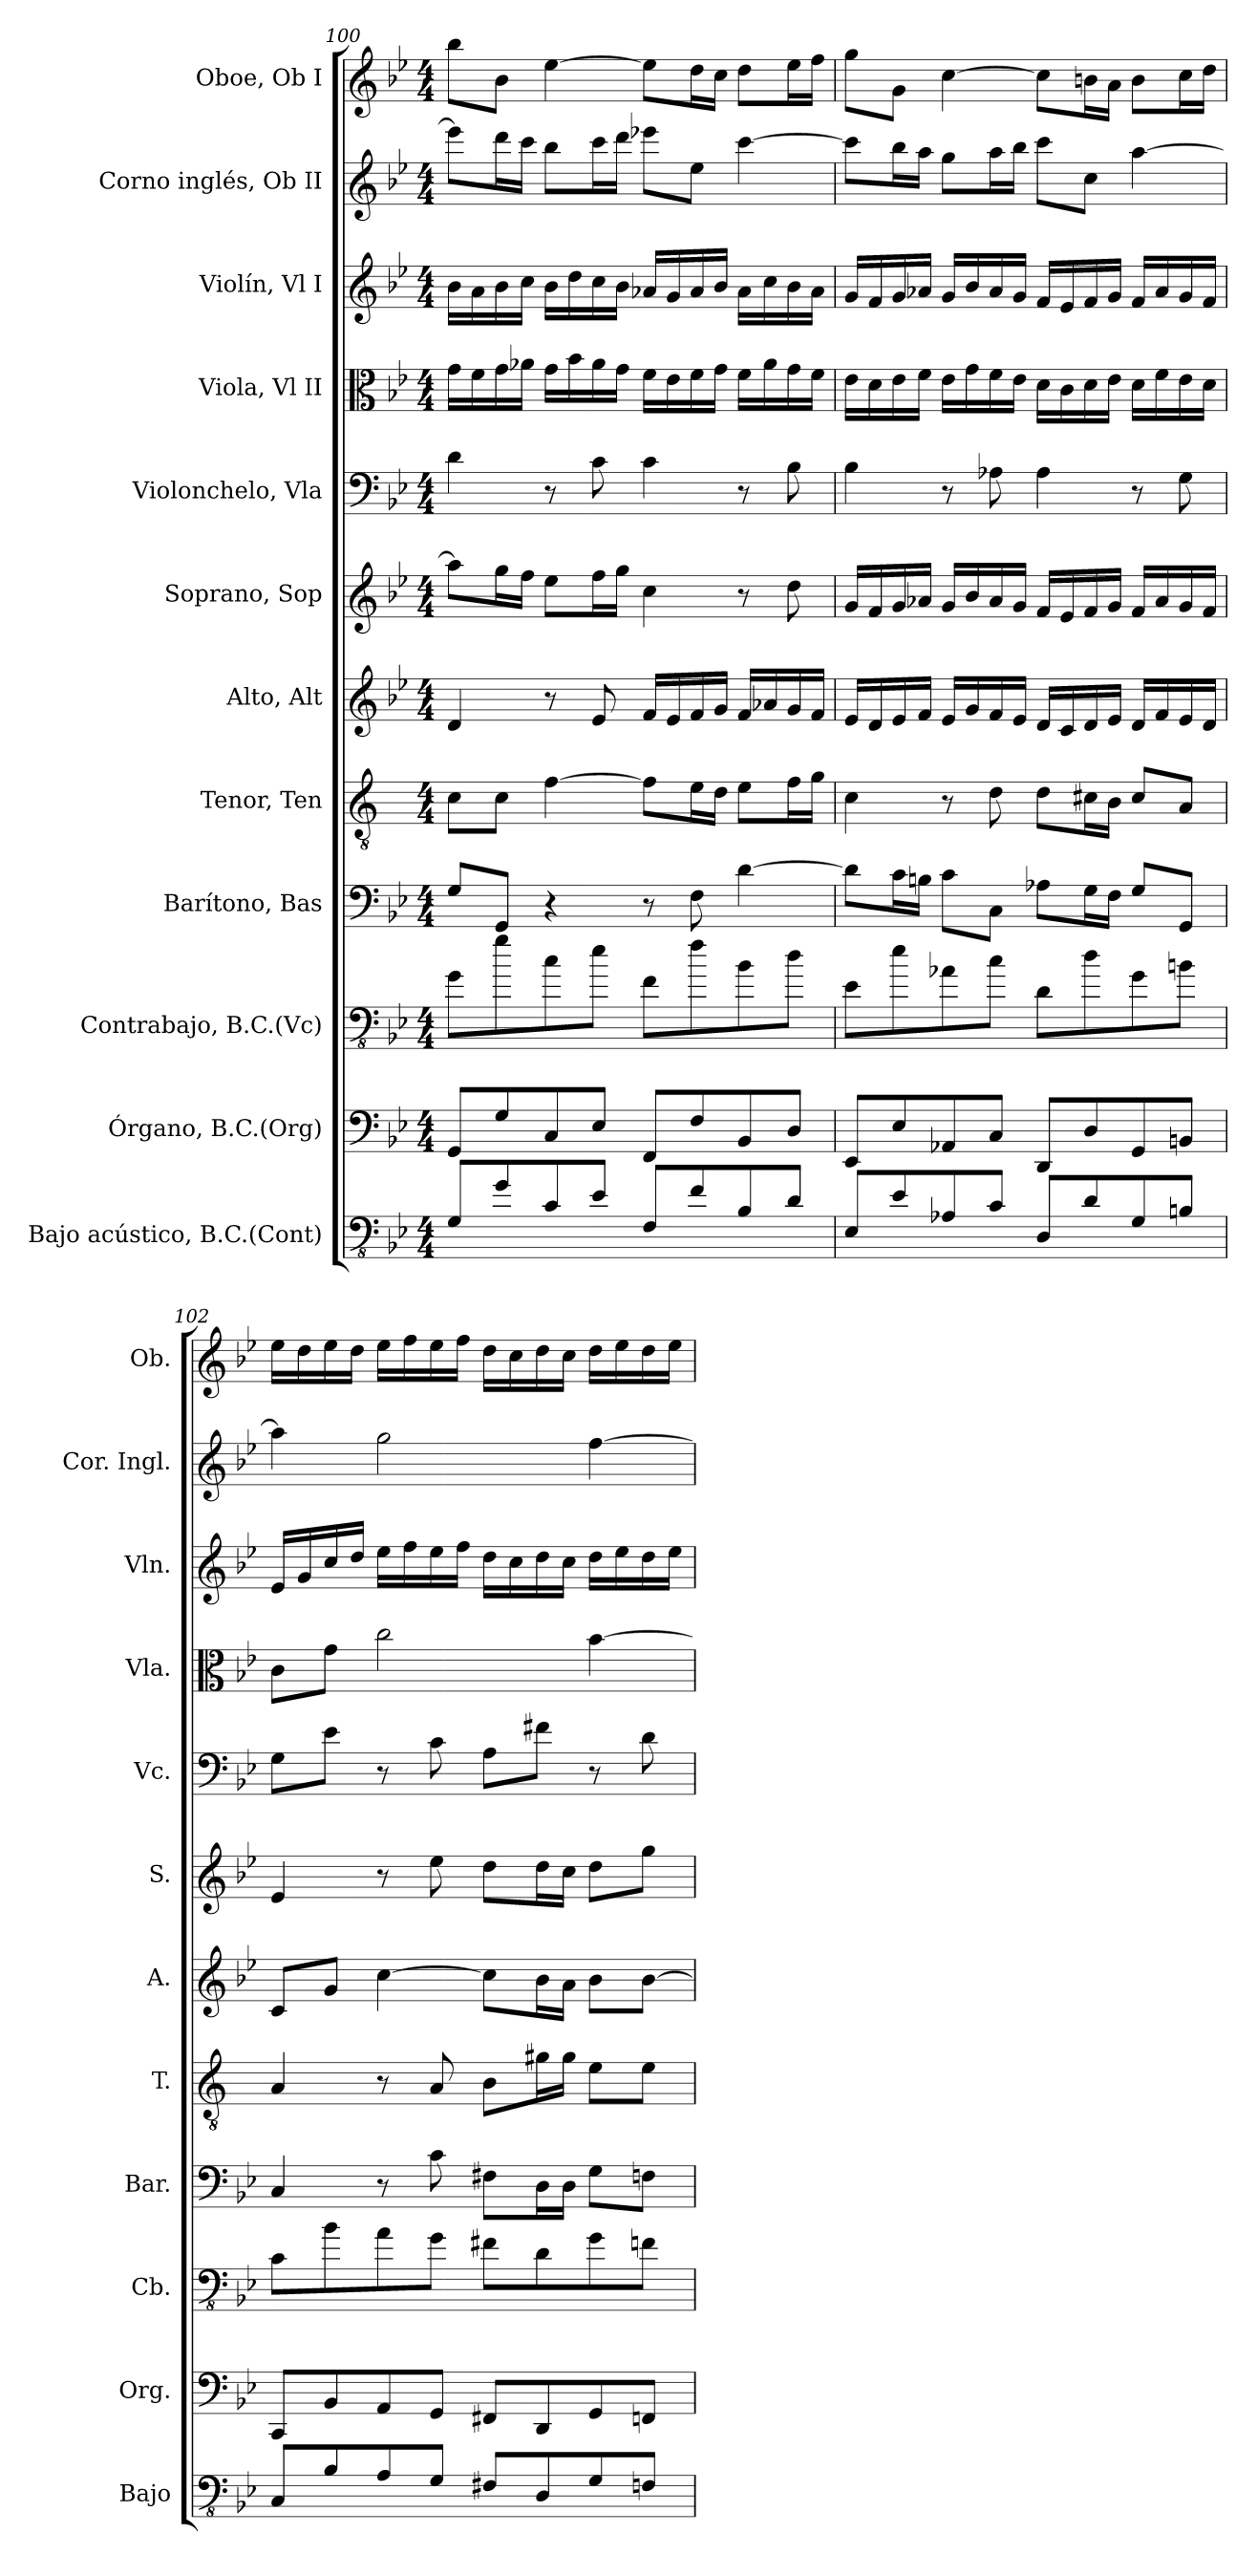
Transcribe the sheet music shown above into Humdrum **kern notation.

**kern	**kern	**kern	**kern	**kern	**kern	**kern	**kern	**kern	**kern	**kern	**kern
*part12	*part11	*part10	*part9	*part8	*part7	*part6	*part5	*part4	*part3	*part2	*part1
*staff12	*staff11	*staff10	*staff9	*staff8	*staff7	*staff6	*staff5	*staff4	*staff3	*staff2	*staff1
*I"Bajo acústico, B.C.(Cont)	*I"Órgano, B.C.(Org)	*I"Contrabajo, B.C.(Vc)	*I"Barítono, Bas	*I"Tenor, Ten	*I"Alto, Alt	*I"Soprano, Sop	*I"Violonchelo, Vla	*I"Viola, Vl II	*I"Violín, Vl I	*I"Corno inglés, Ob II	*I"Oboe, Ob I
*I'Bajo	*I'Org.	*I'Cb.	*I'Bar.	*I'T.	*I'A.	*I'S.	*I'Vc.	*I'Vla.	*I'Vln.	*I'Cor. Ingl.	*I'Ob.
*clefFv4	*clefF4	*clefFv4	*clefF4	*clefGv2	*clefG2	*clefG2	*clefF4	*clefC3	*clefG2	*clefG2	*clefG2
*ITrd7c12	*	*ITrd7c12	*	*ITrd1c2	*	*	*	*	*	*ITrd4c7	*
*k[b-e-]	*k[b-e-]	*k[b-e-]	*k[b-e-]	*k[b-e-]	*k[b-e-]	*k[b-e-]	*k[b-e-]	*k[b-e-]	*k[b-e-]	*k[b-e-a-]	*k[b-e-]
*M4/4	*M4/4	*M4/4	*M4/4	*M4/4	*M4/4	*M4/4	*M4/4	*M4/4	*M4/4	*M4/4	*M4/4
=100	=100	=100	=100	=100	=100	=100	=100	=100	=100	=100	=100
8GGG/L	8GG/L	8GG\L	8G/L	8B-\L	4d/	8aa\L]	4d\	16g\LL	16b-\LL	8aa\L]	8bb-\L
.	.	.	.	.	.	.	.	16f\	16a\	.	.
8GG/	8G/	8G\	8GG/J	8B-\J	.	16gg\L	.	16g\	16b-\	16gg\L	8b-\J
.	.	.	.	.	.	16ff\JJ	.	16a-X\JJ	16cc\JJ	16ff\JJ	.
8CC/	8C/	8C\	4r	[4e-\	8r	8ee-\L	8r	16g\LL	16b-\LL	8ee-\L	[4ee-\
.	.	.	.	.	.	.	.	16b-\	16dd\	.	.
8EE-/J	8E-/J	8E-\J	.	.	8e-/	16ff\L	8c\	16a-\	16cc\	16ff\L	.
.	.	.	.	.	.	16gg\JJ	.	16g\JJ	16b-\JJ	16gg\JJ	.
8FFF/L	8FF/L	8FF\L	8r	8e-\L]	16f/LL	4cc\	4c\	16f\LL	16a-X/LL	8aa-X\L	8ee-\L]
.	.	.	.	.	16e-/	.	.	16e-\	16g/	.	.
8FF/	8F/	8F\	8F\	16d\L	16f/	.	.	16f\	16a-/	8a-\J	16dd\L
.	.	.	.	16c\JJ	16g/JJ	.	.	16g\JJ	16b-/JJ	.	16cc\JJ
8BBB-/	8BB-/	8BB-\	[4d\	8d\L	16f/LL	8r	8r	16f\LL	16a-\LL	[4ff\	8dd\L
.	.	.	.	.	16a-X/	.	.	16a-\	16cc\	.	.
8DD/J	8D/J	8D\J	.	16e-\L	16g/	8dd\	8B-\	16g\	16b-\	.	16ee-\L
.	.	.	.	16f\JJ	16f/JJ	.	.	16f\JJ	16a-\JJ	.	16ff\JJ
!!LO:PB:g=z
=101	=101	=101	=101	=101	=101	=101	=101	=101	=101	=101	=101
8EEE-/L	8EE-/L	8EE-\L	8d\L]	4B-\	16e-/LL	16g/LL	4B-\	16e-\LL	16g/LL	8ff\L]	8gg\L
.	.	.	.	.	16d/	16f/	.	16d\	16f/	.	.
8EE-/	8E-/	8E-\	16c\L	.	16e-/	16g/	.	16e-\	16g/	16ee-\L	8g\J
.	.	.	16Bn\JJ	.	16f/JJ	16a-X/JJ	.	16f\JJ	16a-X/JJ	16dd\JJ	.
8AAA-X/	8AA-X/	8AA-X\	8c\L	8r	16e-/LL	16g/LL	8r	16e-\LL	16g/LL	8cc\L	[4cc\
.	.	.	.	.	16g/	16b-/	.	16g\	16b-/	.	.
8CC/J	8C/J	8C\J	8C\J	8c\	16f/	16a-/	8A-X\	16f\	16a-/	16dd\L	.
.	.	.	.	.	16e-/JJ	16g/JJ	.	16e-\JJ	16g/JJ	16ee-\JJ	.
8DDD/L	8DD/L	8DD\L	8A-X\L	8c\L	16d/LL	16f/LL	4A-\	16d\LL	16f/LL	8ff\L	8cc\L]
.	.	.	.	.	16c/	16e-/	.	16c\	16e-/	.	.
8DD/	8D/	8D\	16G\L	16Bn\L	16d/	16f/	.	16d\	16f/	8f\J	16bn\L
.	.	.	16F\JJ	16A\JJ	16e-/JJ	16g/JJ	.	16e-\JJ	16g/JJ	.	16a\JJ
8GGG/	8GG/	8GG\	8G/L	8B/L	16d/LL	16f/LL	8r	16d\LL	16f/LL	[4dd\	8b\L
.	.	.	.	.	16f/	16a-/	.	16f\	16a-/	.	.
8BBBn/J	8BBn/J	8BBn\J	8GG/J	8G/J	16e-/	16g/	8G\	16e-\	16g/	.	16cc\L
.	.	.	.	.	16d/JJ	16f/JJ	.	16d\JJ	16f/JJ	.	16dd\JJ
=102	=102	=102	=102	=102	=102	=102	=102	=102	=102	=102	=102
8CCC/L	8CC/L	8CC\L	4C/	4G/	8c/L	4e-/	8G\L	8c\L	16e-/LL	4dd\]	16ee-\LL
.	.	.	.	.	.	.	.	.	16g/	.	16dd\
8BBB-/	8BB-/	8BB-\	.	.	8g/J	.	8e-\J	8g\J	16cc/	.	16ee-\
.	.	.	.	.	.	.	.	.	16dd/JJ	.	16dd\JJ
8AAA/	8AA/	8AA\	8r	8r	[4cc\	8r	8r	2cc\	16ee-\LL	2cc\	16ee-\LL
.	.	.	.	.	.	.	.	.	16ff\	.	16ff\
8GGG/J	8GG/J	8GG\J	8c\	8G/	.	8ee-\	8c\	.	16ee-\	.	16ee-\
.	.	.	.	.	.	.	.	.	16ff\JJ	.	16ff\JJ
8FFF#X/L	8FF#X/L	8FF#X\L	8F#X\L	8A\L	8cc\L]	8dd\L	8A\L	.	16dd\LL	.	16dd\LL
.	.	.	.	.	.	.	.	.	16cc\	.	16cc\
8DDD/	8DD/	8DD\	16D\L	16f#X\L	16b-\L	16dd\L	8f#X\J	.	16dd\	.	16dd\
.	.	.	16D\JJ	16f#\JJ	16a\JJ	16cc\JJ	.	.	16cc\JJ	.	16cc\JJ
8GGG/	8GG/	8GG\	8G\L	8d\L	8b-\L	8dd\L	8r	[4b-\	16dd\LL	[4b-\	16dd\LL
.	.	.	.	.	.	.	.	.	16ee-\	.	16ee-\
8FFFn/J	8FFn/J	8FFn\J	8Fn\J	8d\J	[8b-\J	8gg\J	8d\	.	16dd\	.	16dd\
.	.	.	.	.	.	.	.	.	16ee-\JJ	.	16ee-\JJ
=	=	=	=	=	=	=	=	=	=	=	=
*-	*-	*-	*-	*-	*-	*-	*-	*-	*-	*-	*-
